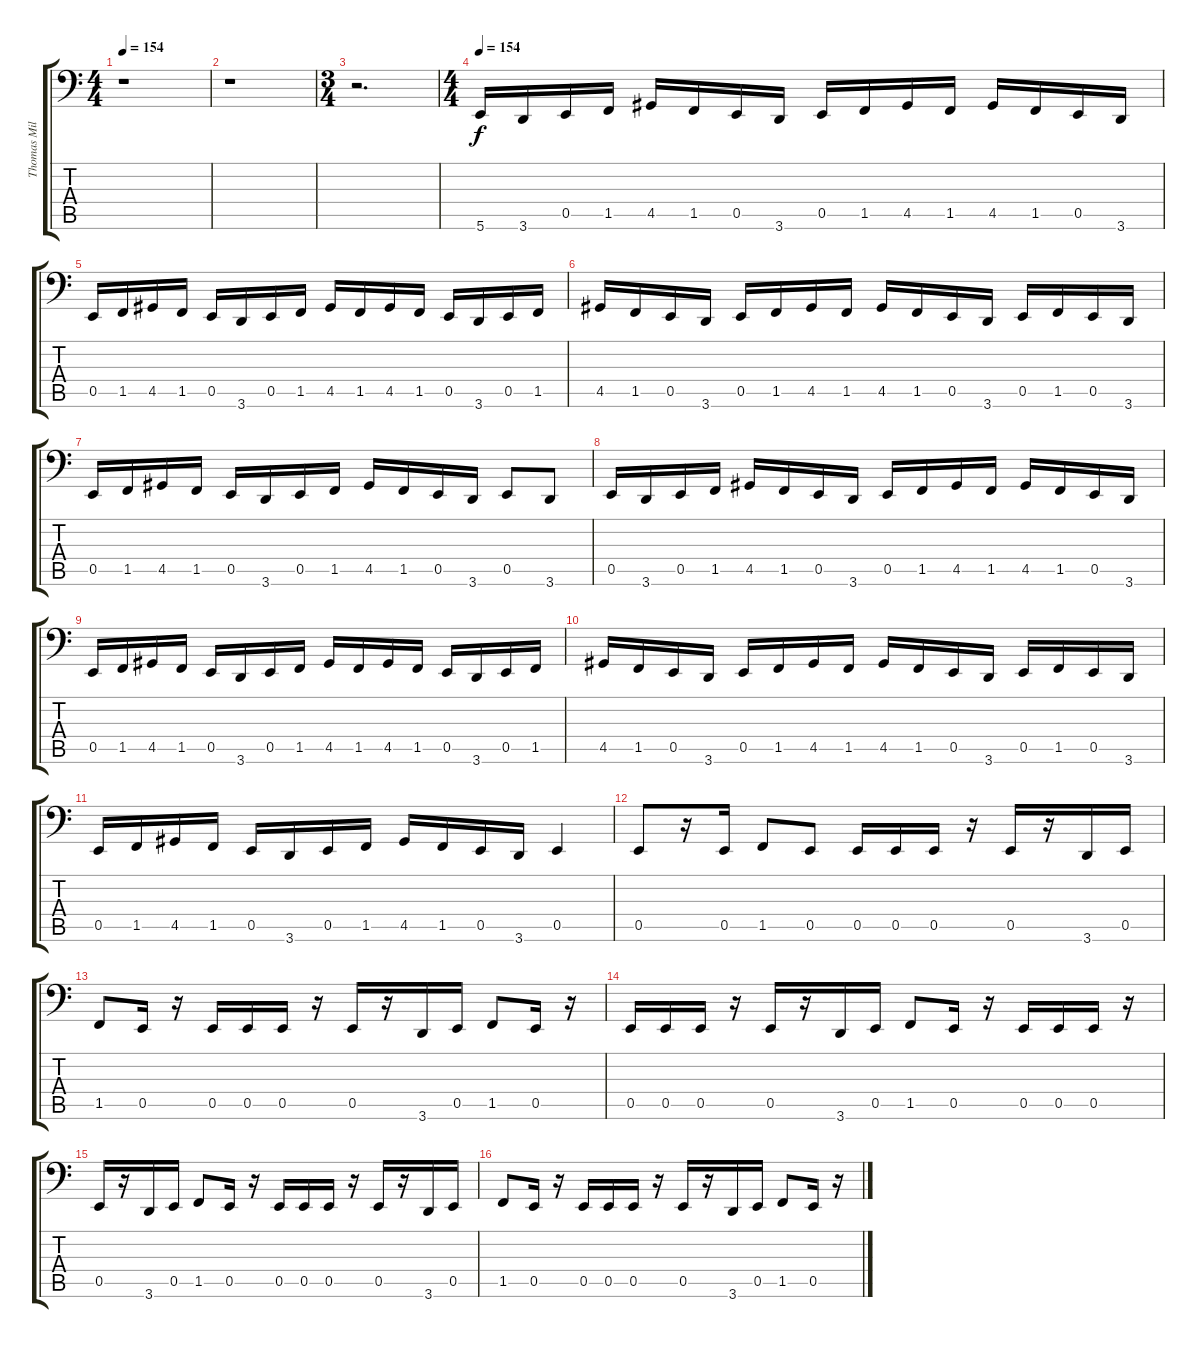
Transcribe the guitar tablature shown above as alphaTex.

\track ("Thomas Miller" "Thomas Mil") {instrument electricbassfinger}
\staff {score tabs}
\tuning (C3 G2 D2 A1 E1 B0) {hide}
\ts (4 4)
\tempo 154
\tempo 120
\tempo 154
\clef f4
\ks c
r.1{dy f instrument electricbassfinger} |
r.1 |
\ts (3 4)
r.2{d} |
\ts (4 4)
\tempo 154
5.6.16 3.6.16 0.5.16 1.5.16 4.5.16 1.5.16 0.5.16 3.6.16 0.5.16 1.5.16 4.5.16 1.5.16 4.5.16 1.5.16 0.5.16 3.6.16 |
0.5.16 1.5.16 4.5.16 1.5.16 0.5.16 3.6.16 0.5.16 1.5.16 4.5.16 1.5.16 4.5.16 1.5.16 0.5.16 3.6.16 0.5.16 1.5.16 |
4.5.16 1.5.16 0.5.16 3.6.16 0.5.16 1.5.16 4.5.16 1.5.16 4.5.16 1.5.16 0.5.16 3.6.16 0.5.16 1.5.16 0.5.16 3.6.16 |
0.5.16 1.5.16 4.5.16 1.5.16 0.5.16 3.6.16 0.5.16 1.5.16 4.5.16 1.5.16 0.5.16 3.6.16 0.5.8 3.6.8 |
0.5.16 3.6.16 0.5.16 1.5.16 4.5.16 1.5.16 0.5.16 3.6.16 0.5.16 1.5.16 4.5.16 1.5.16 4.5.16 1.5.16 0.5.16 3.6.16 |
0.5.16 1.5.16 4.5.16 1.5.16 0.5.16 3.6.16 0.5.16 1.5.16 4.5.16 1.5.16 4.5.16 1.5.16 0.5.16 3.6.16 0.5.16 1.5.16 |
4.5.16 1.5.16 0.5.16 3.6.16 0.5.16 1.5.16 4.5.16 1.5.16 4.5.16 1.5.16 0.5.16 3.6.16 0.5.16 1.5.16 0.5.16 3.6.16 |
0.5.16 1.5.16 4.5.16 1.5.16 0.5.16 3.6.16 0.5.16 1.5.16 4.5.16 1.5.16 0.5.16 3.6.16 0.5.4 |
0.5.8 r.16 0.5.16 1.5.8 0.5.8 0.5.16 0.5.16 0.5.16 r.16 0.5.16 r.16 3.6.16 0.5.16 |
1.5.8 0.5.16 r.16 0.5.16 0.5.16 0.5.16 r.16 0.5.16 r.16 3.6.16 0.5.16 1.5.8 0.5.16 r.16 |
0.5.16 0.5.16 0.5.16 r.16 0.5.16 r.16 3.6.16 0.5.16 1.5.8 0.5.16 r.16 0.5.16 0.5.16 0.5.16 r.16 |
0.5.16 r.16 3.6.16 0.5.16 1.5.8 0.5.16 r.16 0.5.16 0.5.16 0.5.16 r.16 0.5.16 r.16 3.6.16 0.5.16 |
1.5.8 0.5.16 r.16 0.5.16 0.5.16 0.5.16 r.16 0.5.16 r.16 3.6.16 0.5.16 1.5.8 0.5.16 r.16
